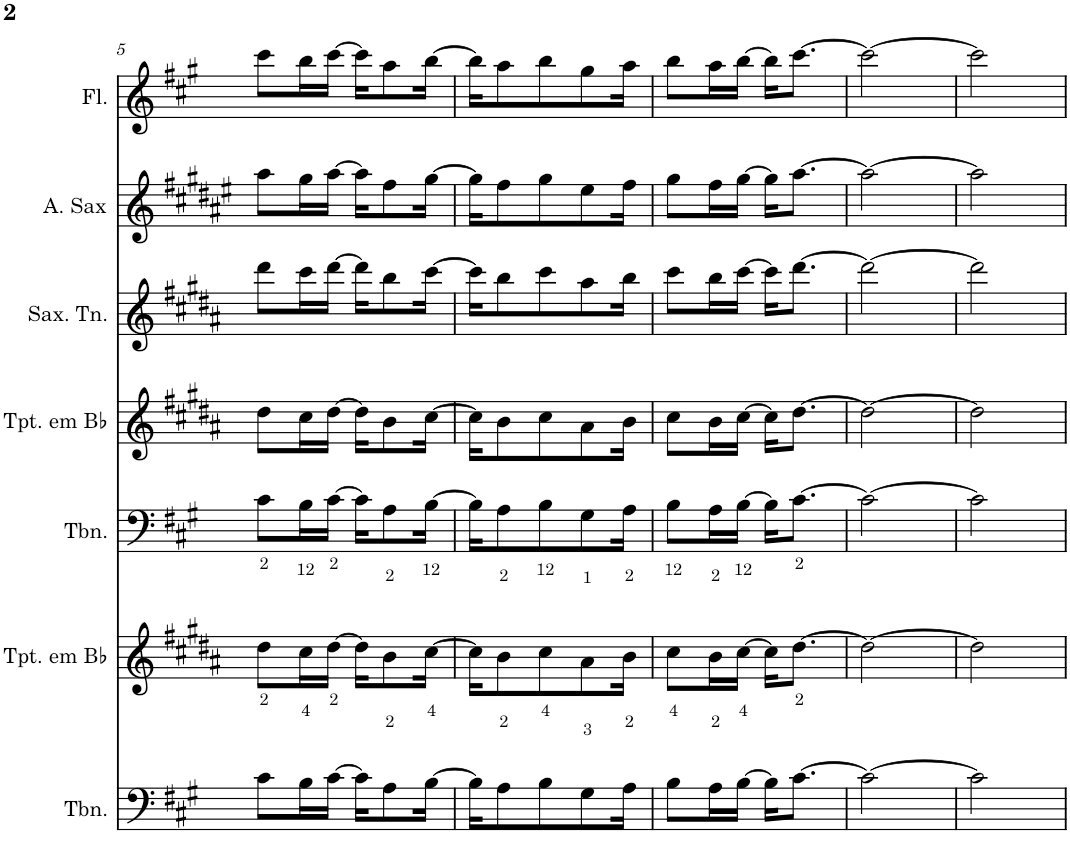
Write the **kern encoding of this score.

**kern	**kern	**kern	**kern	**kern	**kern	**kern
*part7	*part6	*part5	*part4	*part3	*part2	*part1
*staff7	*staff6	*staff5	*staff4	*staff3	*staff2	*staff1
*I"Trombone	*I"Trompete em Bb	*I"Trombone	*I"Trompete em Bb	*I"Saxofone Tenor	*I"Saxofone Alto	*I"Flauta Transversal
*I'Tbn.	*I'Tpt. em Bb	*I'Tbn.	*I'Tpt. em Bb	*I'Sax. Tn.	*	*I'Fl.
!!LO:PB:g=z
*clefF4	*clefG2	*clefF4	*clefG2	*clefG2	*clefG2	*clefG2
*	*Trd1c2	*	*Trd1c2	*Trd8c14	*Trd5c9	*
*k[f#c#g#]	*k[f#c#g#d#a#]	*k[f#c#g#]	*k[f#c#g#d#a#]	*k[f#c#g#d#a#]	*k[f#c#g#d#a#e#]	*k[f#c#g#]
*A:	*B:	*A:	*B:	*B:	*F#:	*A:
*M2/4	*M2/4	*M2/4	*M2/4	*M2/4	*M2/4	*M2/4
=5	=5	=5	=5	=5	=5	=5
8c#\L	8dd#\L	8c#\L	8dd#\L	8ddd#\L	8aa#\L	8ccc#\L
16B\L	16cc#\L	16B\L	16cc#\L	16ccc#\L	16gg#\L	16bb\L
[16c#\JJ	[16dd#\JJ	[16c#\JJ	[16dd#\JJ	[16ddd#\JJ	[16aa#\JJ	[16ccc#\JJ
16c#\KL]	16dd#\KL]	16c#\KL]	16dd#\KL]	16ddd#\KL]	16aa#\KL]	16ccc#\KL]
8A\	8b\	8A\	8b\	8bb\	8ff#\	8aa\
[16B\Jk	[16cc#\Jk	[16B\Jk	[16cc#\Jk	[16ccc#\Jk	[16gg#\Jk	[16bb\Jk
=6	=6	=6	=6	=6	=6	=6
16B\KL]	16cc#\KL]	16B\KL]	16cc#\KL]	16ccc#\KL]	16gg#\KL]	16bb\KL]
8A\	8b\	8A\	8b\	8bb\	8ff#\	8aa\
8B\	8cc#\	8B\	8cc#\	8ccc#\	8gg#\	8bb\
8G#\	8a#\	8G#\	8a#\	8aa#\	8ee#\	8gg#\
16A\Jk	16b\Jk	16A\Jk	16b\Jk	16bb\Jk	16ff#\Jk	16aa\Jk
=7	=7	=7	=7	=7	=7	=7
8B\L	8cc#\L	8B\L	8cc#\L	8ccc#\L	8gg#\L	8bb\L
16A\L	16b\L	16A\L	16b\L	16bb\L	16ff#\L	16aa\L
[16B\JJ	[16cc#\JJ	[16B\JJ	[16cc#\JJ	[16ccc#\JJ	[16gg#\JJ	[16bb\JJ
16B\KL]	16cc#\KL]	16B\KL]	16cc#\KL]	16ccc#\KL]	16gg#\KL]	16bb\KL]
[8.c#\J	[8.dd#\J	[8.c#\J	[8.dd#\J	[8.ddd#\J	[8.aa#\J	[8.ccc#\J
=8	=8	=8	=8	=8	=8	=8
2c#\_	2dd#\_	2c#\_	2dd#\_	2ddd#\_	2aa#\_	2ccc#\_
=9	=9	=9	=9	=9	=9	=9
2c#\]	2dd#\]	2c#\]	2dd#\]	2ddd#\]	2aa#\]	2ccc#\]
=	=	=	=	=	=	=
*-	*-	*-	*-	*-	*-	*-
